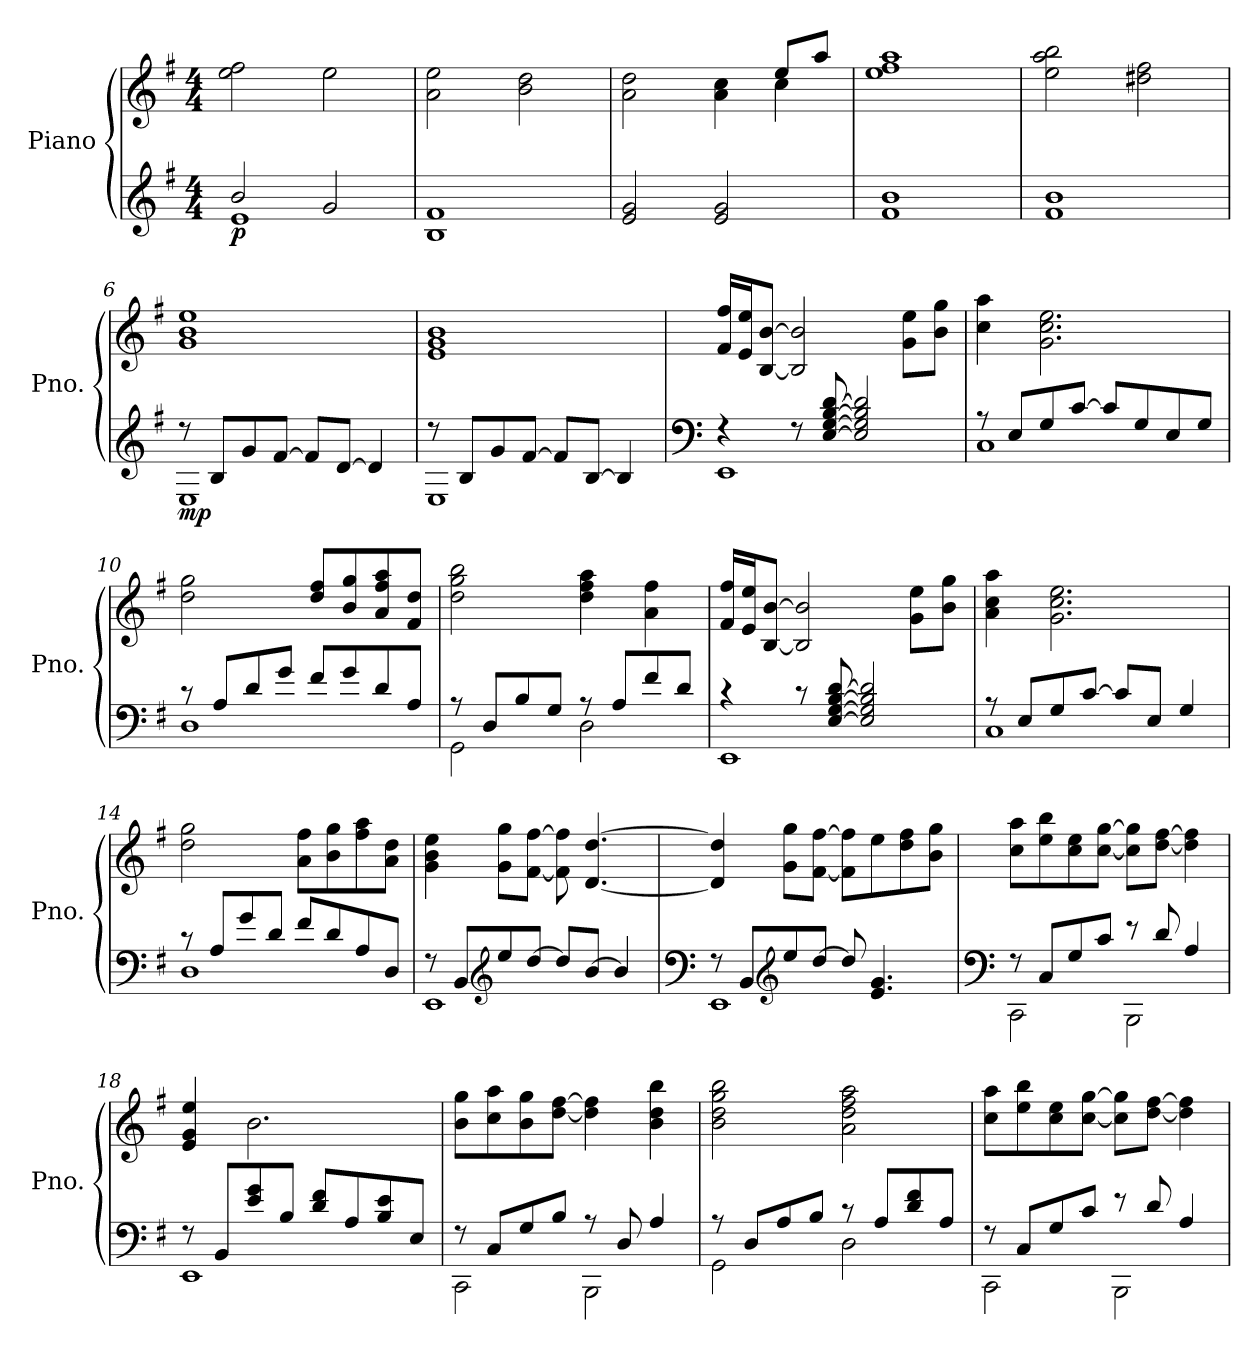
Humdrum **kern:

**kern	**kern	**dynam
*part1	*part1	*part1
*staff2	*staff1	*staff1/2
*I"Piano	*	*
*I'Pno.	*	*
*clefG2	*clefG2	*
*k[f#]	*k[f#]	*
*M4/4	*M4/4	*
*MM60	*MM60	*
=1	=1	=1
*^	*	*
!	!	!	!LO:DY:b=2
2b/	1e	2ee\ 2ff#\	p
2g/	.	2ee\	.
*v	*v	*	*
=2	=2	=2
1B 1f#	2a\ 2ee\	.
.	2b\ 2dd\	.
=3	=3	=3
*	*^	*
2e/ 2g/	2a\ 2dd\	2.ryy	.
2e/ 2g/	4a\ 4cc\	.	.
.	8ee/L	4cc\	.
.	8aa/J	.	.
*	*v	*v	*
=4	=4	=4
1f# 1b	1ee 1ff# 1aa	.
=5	=5	=5
1f# 1b	2ee\ 2aa\ 2bb\	.
.	2dd#X\ 2ff#\	.
=6	=6	=6
*^	*	*
!	!	!	!LO:DY:b=2
8r	1E	1g 1b 1ee	mp
8B/L	.	.	.
8g/	.	.	.
[8f#/J	.	.	.
8f#/L]	.	.	.
[8d/J	.	.	.
4d/]	.	.	.
=7	=7	=7	=7
8r	1E	1e 1g 1b	.
8B/L	.	.	.
8g/	.	.	.
[8f#/J	.	.	.
8f#/L]	.	.	.
[8B/J	.	.	.
4B/]	.	.	.
!!LO:LB:g=z
=8	=8	=8	=8
*clefF4	*	*	*
4r	1EE	16f#/ 16ff#/LL	.
.	.	16e/ 16ee/J	.
.	.	[8B/ [8b/J	.
8r	.	2B/] 2b/]	.
[8E/ [8G/ [8B/ [8d/	.	.	.
2E/] 2G/] 2B/] 2d/]	.	.	.
.	.	8g\ 8ee\L	.
.	.	8b\ 8gg\J	.
=9	=9	=9	=9
8r	1C	4cc\ 4aa\	.
8E/L	.	.	.
8G/	.	2.g\ 2.cc\ 2.ee\	.
[8c/J	.	.	.
8c/L]	.	.	.
8G/	.	.	.
8E/	.	.	.
8G/J	.	.	.
=10	=10	=10	=10
8r	1D	2dd\ 2gg\	.
8A/L	.	.	.
8d/	.	.	.
8g/J	.	.	.
8f#/L	.	8dd/ 8ff#/L	.
8g/	.	8b/ 8gg/	.
8d/	.	8a/ 8ff#/ 8aa/	.
8A/J	.	8f#/ 8dd/J	.
=11	=11	=11	=11
8r	2GG\	2dd\ 2gg\ 2bb\	.
8D/L	.	.	.
8B/	.	.	.
8G/J	.	.	.
8r	2D\	4dd\ 4ff#\ 4aa\	.
8A/L	.	.	.
8f#/	.	4a\ 4ff#\	.
8d/J	.	.	.
=12	=12	=12	=12
4r	1EE	16f#/ 16ff#/LL	.
.	.	16e/ 16ee/J	.
.	.	[8B/ [8b/J	.
8r	.	2B/] 2b/]	.
[8E/ [8G/ [8B/ [8d/	.	.	.
2E/] 2G/] 2B/] 2d/]	.	.	.
.	.	8g\ 8ee\L	.
.	.	8b\ 8gg\J	.
!!LO:LB:g=z
=13	=13	=13	=13
8r	1C	4a\ 4cc\ 4aa\	.
8E/L	.	.	.
8G/	.	2.g\ 2.cc\ 2.ee\	.
[8c/J	.	.	.
8c/L]	.	.	.
8E/J	.	.	.
4G/	.	.	.
=14	=14	=14	=14
8r	1D	2dd\ 2gg\	.
8A/L	.	.	.
8g/	.	.	.
8d/J	.	.	.
8f#/L	.	8a\ 8ff#\L	.
8d/	.	8b\ 8gg\	.
8A/	.	8ff#\ 8aa\	.
8D/J	.	8a\ 8dd\J	.
=15	=15	=15	=15
8r	1EE	4g\ 4b\ 4ee\	.
8BB/L	.	.	.
*clefG2	*	*	*
8ee/	.	8g\ 8gg\L	.
[8dd/J	.	[8f#\ [8ff#\J	.
8dd/L]	.	8f#\] 8ff#\]	.
[8b/J	.	[4.d/ [4.dd/	.
4b/]	.	.	.
=16	=16	=16	=16
*clefF4	*	*	*
8r	1EE	4d/] 4dd/]	.
8BB/L	.	.	.
*clefG2	*	*	*
8ee/	.	8g\ 8gg\L	.
[8dd/J	.	[8f#\ [8ff#\J	.
8dd/]	.	8f#\] 8ff#\]L	.
4.e/ 4.g/	.	8ee\	.
.	.	8dd\ 8ff#\	.
.	.	8b\ 8gg\J	.
=17	=17	=17	=17
*clefF4	*	*	*
8r	2CC\	8cc\ 8aa\L	.
8C/L	.	8ee\ 8bb\	.
8G/	.	8cc\ 8ee\	.
8c/J	.	[8cc\ [8gg\J	.
8r	2BBB\	8cc\] 8gg\]L	.
8d/	.	[8dd\ [8ff#\J	.
4A/	.	4dd\] 4ff#\]	.
!!LO:LB:g=z
=18	=18	=18	=18
8r	1EE	4e/ 4g/ 4ee/	.
8BB/L	.	.	.
8e/ 8g/	.	2.b\	.
8B/J	.	.	.
8d/ 8f#/L	.	.	.
8A/	.	.	.
8B/ 8e/	.	.	.
8E/J	.	.	.
=19	=19	=19	=19
8r	2CC\	8b\ 8gg\L	.
8C/L	.	8cc\ 8aa\	.
8G/	.	8b\ 8gg\	.
8B/J	.	[8dd\ [8ff#\J	.
8r	2BBB\	4dd\] 4ff#\]	.
8D/	.	.	.
4A/	.	4b\ 4dd\ 4bb\	.
=20	=20	=20	=20
8r	2GG\	2b\ 2dd\ 2gg\ 2bb\	.
8D/L	.	.	.
8A/	.	.	.
8B/J	.	.	.
8r	2D\	2a\ 2dd\ 2ff#\ 2aa\	.
8A/L	.	.	.
8d/ 8f#/	.	.	.
8A/J	.	.	.
=21	=21	=21	=21
8r	2CC\	8cc\ 8aa\L	.
8C/L	.	8ee\ 8bb\	.
8G/	.	8cc\ 8ee\	.
8c/J	.	[8cc\ [8gg\J	.
8r	2BBB\	8cc\] 8gg\]L	.
8d/	.	[8dd\ [8ff#\J	.
4A/	.	4dd\] 4ff#\]	.
*v	*v	*	*
=	=	=
*-	*-	*-
